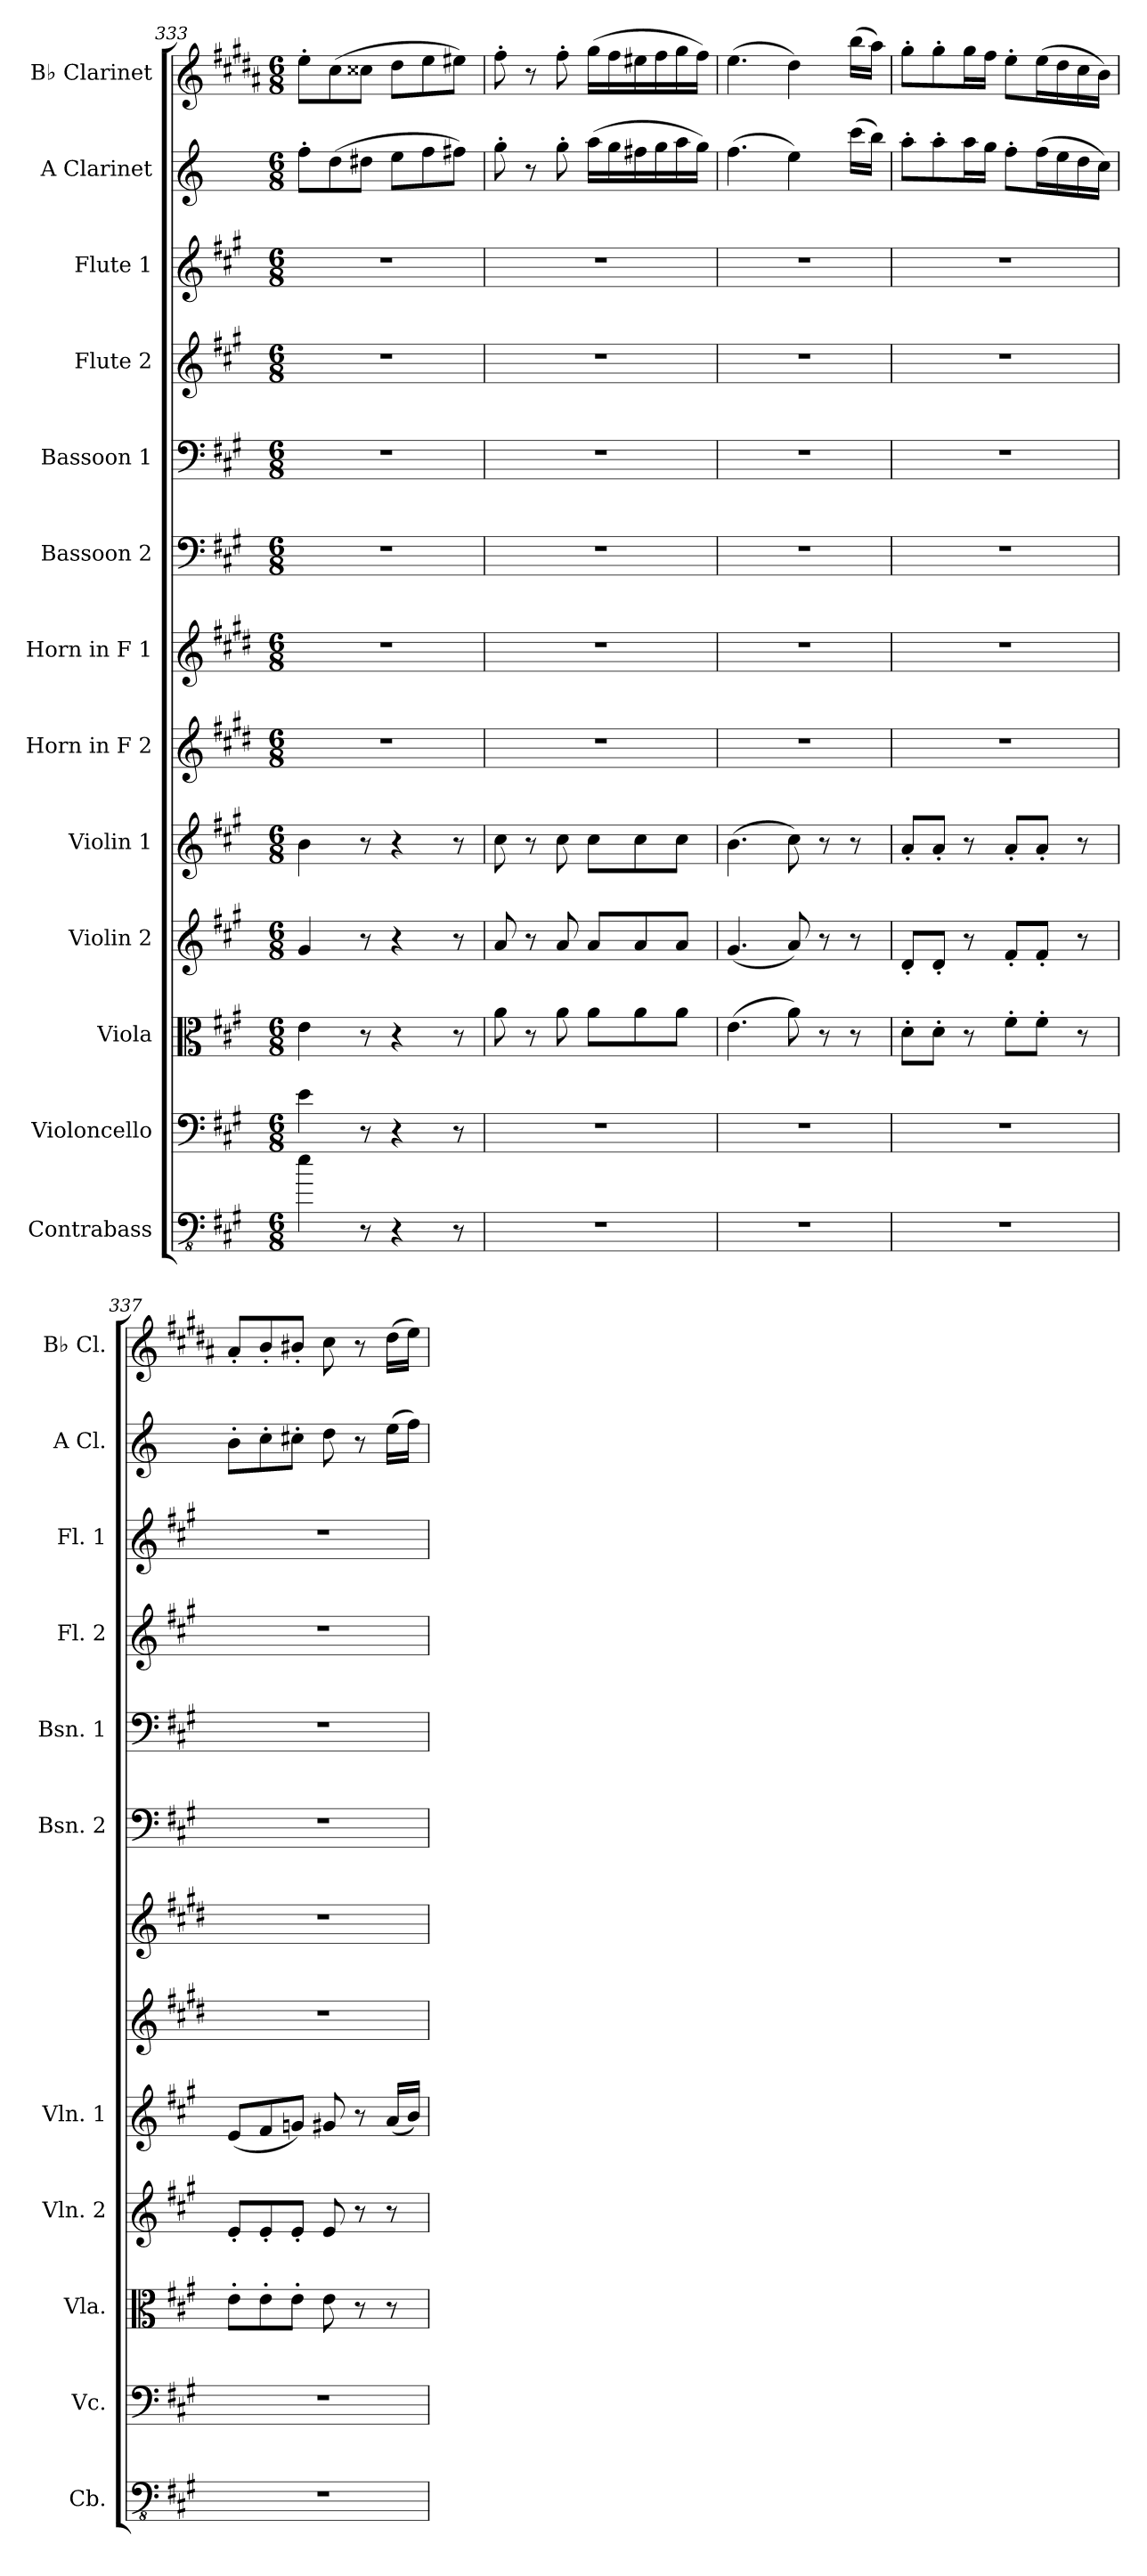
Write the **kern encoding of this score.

**kern	**kern	**kern	**kern	**kern	**kern	**kern	**kern	**kern	**kern	**kern	**kern	**kern
*part13	*part12	*part11	*part10	*part9	*part8	*part7	*part6	*part5	*part4	*part3	*part2	*part1
*staff13	*staff12	*staff11	*staff10	*staff9	*staff8	*staff7	*staff6	*staff5	*staff4	*staff3	*staff2	*staff1
*I"Contrabass	*I"Violoncello	*I"Viola	*I"Violin 2	*I"Violin 1	*I"Horn in F 2	*I"Horn in F 1	*I"Bassoon 2	*I"Bassoon 1	*I"Flute 2	*I"Flute 1	*I"A Clarinet	*I"B♭ Clarinet
*I'Cb.	*I'Vc.	*I'Vla.	*I'Vln. 2	*I'Vln. 1	*	*	*I'Bsn. 2	*I'Bsn. 1	*I'Fl. 2	*I'Fl. 1	*I'A Cl.	*I'B♭ Cl.
*clefFv4	*clefF4	*clefC3	*clefG2	*clefG2	*clefG2	*clefG2	*clefF4	*clefF4	*clefG2	*clefG2	*clefG2	*clefG2
*ITrd7c12	*	*	*	*	*ITrd4c7	*ITrd4c7	*	*	*	*	*ITrd2c3	*ITrd1c2
*k[f#c#g#]	*k[f#c#g#]	*k[f#c#g#]	*k[f#c#g#]	*k[f#c#g#]	*k[f#c#g#]	*k[f#c#g#]	*k[f#c#g#]	*k[f#c#g#]	*k[f#c#g#]	*k[f#c#g#]	*k[f#c#g#]	*k[f#c#g#]
*M6/8	*M6/8	*M6/8	*M6/8	*M6/8	*M6/8	*M6/8	*M6/8	*M6/8	*M6/8	*M6/8	*M6/8	*M6/8
=333	=333	=333	=333	=333	=333	=333	=333	=333	=333	=333	=333	=333
4E\	4e\	4e\	4g#/	4b\	2.r	2.r	2.r	2.r	2.r	2.r	8dd'\L	8dd'\L
.	.	.	.	.	.	.	.	.	.	.	(>8b\	(>8b\
8r	8r	8r	8r	8r	.	.	.	.	.	.	8b#X\J	8b#X\J
4r	4r	4r	4r	4r	.	.	.	.	.	.	8cc#\L	8cc#\L
.	.	.	.	.	.	.	.	.	.	.	8dd\	8dd\
8r	8r	8r	8r	8r	.	.	.	.	.	.	8dd#X\J)	8dd#X\J)
=334	=334	=334	=334	=334	=334	=334	=334	=334	=334	=334	=334	=334
2.r	2.r	8a\	8a/	8cc#\	2.r	2.r	2.r	2.r	2.r	2.r	8ee'\	8ee'\
.	.	8r	8r	8r	.	.	.	.	.	.	8r	8r
.	.	8a\	8a/	8cc#\	.	.	.	.	.	.	8ee'\	8ee'\
.	.	8a\L	8a/L	8cc#\L	.	.	.	.	.	.	(>16ff#\LL	(>16ff#\LL
.	.	.	.	.	.	.	.	.	.	.	16ee\	16ee\
.	.	8a\	8a/	8cc#\	.	.	.	.	.	.	16dd#X\	16dd#X\
.	.	.	.	.	.	.	.	.	.	.	16ee\	16ee\
.	.	8a\J	8a/J	8cc#\J	.	.	.	.	.	.	16ff#\	16ff#\
.	.	.	.	.	.	.	.	.	.	.	16ee\JJ)	16ee\JJ)
=335	=335	=335	=335	=335	=335	=335	=335	=335	=335	=335	=335	=335
2.r	2.r	(>4.e\	(<4.g#/	(>4.b\	2.r	2.r	2.r	2.r	2.r	2.r	(>4.dd\	(>4.dd\
.	.	8a\)	8a/)	8cc#\)	.	.	.	.	.	.	4cc#\)	4cc#\)
.	.	8r	8r	8r	.	.	.	.	.	.	.	.
.	.	8r	8r	8r	.	.	.	.	.	.	(>16aa\LL	(>16aa\LL
.	.	.	.	.	.	.	.	.	.	.	16gg#\JJ)	16gg#\JJ)
!!LO:PB:g=z
=336	=336	=336	=336	=336	=336	=336	=336	=336	=336	=336	=336	=336
2.r	2.r	8d'\L	8d'/L	8a'/L	2.r	2.r	2.r	2.r	2.r	2.r	8ff#'\L	8ff#'\L
.	.	8d'\J	8d'/J	8a'/J	.	.	.	.	.	.	8ff#'\	8ff#'\
.	.	8r	8r	8r	.	.	.	.	.	.	16ff#\L	16ff#\L
.	.	.	.	.	.	.	.	.	.	.	16ee\JJ	16ee\JJ
.	.	8f#'\L	8f#'/L	8a'/L	.	.	.	.	.	.	8dd'\L	8dd'\L
.	.	8f#'\J	8f#'/J	8a'/J	.	.	.	.	.	.	(>16dd\L	(>16dd\L
.	.	.	.	.	.	.	.	.	.	.	16cc#\	16cc#\
.	.	8r	8r	8r	.	.	.	.	.	.	16b\	16b\
.	.	.	.	.	.	.	.	.	.	.	16a\JJ)	16a\JJ)
=337	=337	=337	=337	=337	=337	=337	=337	=337	=337	=337	=337	=337
2.r	2.r	8e'\L	8e'/L	(<8e/L	2.r	2.r	2.r	2.r	2.r	2.r	8g#'\L	8g#'/L
.	.	8e'\	8e'/	8f#/	.	.	.	.	.	.	8a'\	8a'/
.	.	8e'\J	8e'/J	8gn/J)	.	.	.	.	.	.	8a#X'\J	8a#X'/J
.	.	8e\	8e/	8g#X/	.	.	.	.	.	.	8b\	8b\
.	.	8r	8r	8r	.	.	.	.	.	.	8r	8r
.	.	8r	8r	(<16a/LL	.	.	.	.	.	.	(>16cc#\LL	(>16cc#\LL
.	.	.	.	16b/JJ)	.	.	.	.	.	.	16dd\JJ)	16dd\JJ)
=	=	=	=	=	=	=	=	=	=	=	=	=
*-	*-	*-	*-	*-	*-	*-	*-	*-	*-	*-	*-	*-
